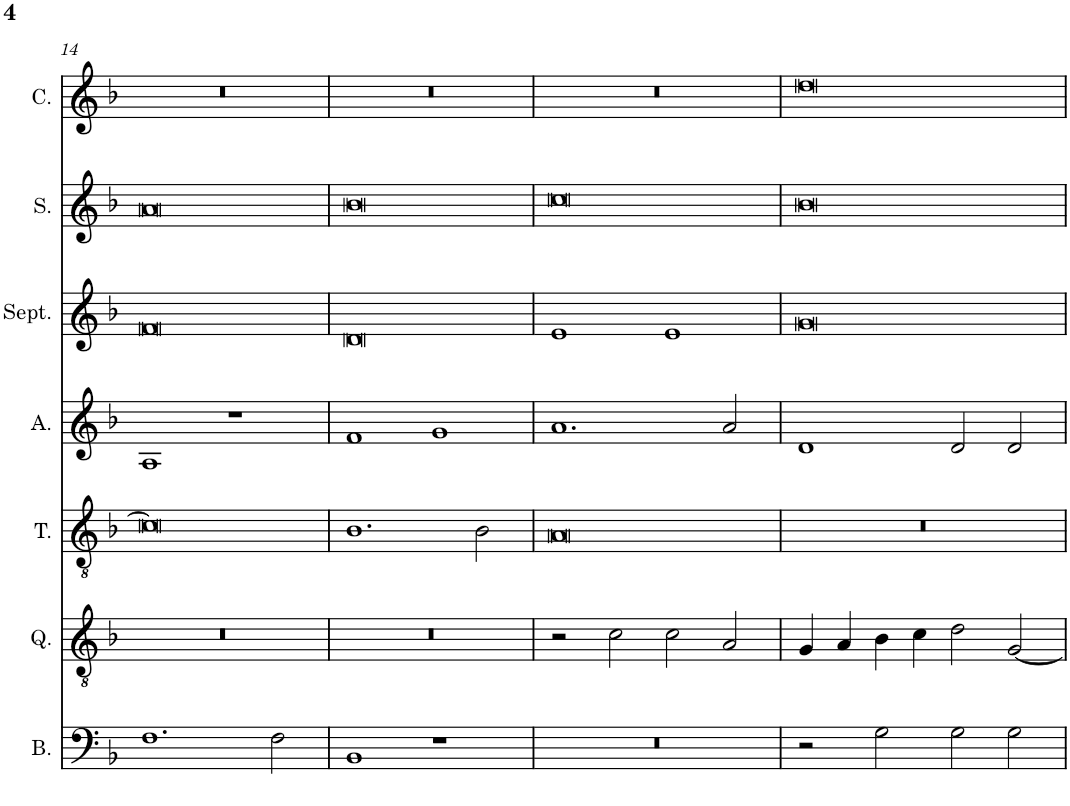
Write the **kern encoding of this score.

**kern	**kern	**kern	**kern	**kern	**kern	**kern
*part7	*part6	*part5	*part4	*part3	*part2	*part1
*staff7	*staff6	*staff5	*staff4	*staff3	*staff2	*staff1
*I"Bassus	*I"Quintus	*I"Tenor	*I"Altus	*I"Septimus	*I"Sextus	*I"Cantus
*I'B.	*I'Q.	*I'T.	*I'A.	*I'Sept.	*I'S.	*I'C.
!!LO:PB:g=z
*clefF4	*clefGv2	*clefGv2	*clefG2	*clefG2	*clefG2	*clefG2
*k[b-]	*k[b-]	*k[b-]	*k[b-]	*k[b-]	*k[b-]	*k[b-]
*F:	*F:	*F:	*F:	*F:	*F:	*F:
*M4/2	*M4/2	*M4/2	*M4/2	*M4/2	*M4/2	*M4/2
=14	=14	=14	=14	=14	=14	=14
1.F	0r	0c]	1A	0f	0a	0r
.	.	.	1r	.	.	.
2F\	.	.	.	.	.	.
=15	=15	=15	=15	=15	=15	=15
1BB-	0r	1.B-	1f	0d	0b-	0r
1r	.	.	1g	.	.	.
.	.	2B-\	.	.	.	.
=16	=16	=16	=16	=16	=16	=16
0r	2r	0A	1.a	1e	0cc	0r
.	2c\	.	.	.	.	.
.	2c\	.	.	1e	.	.
.	2A/	.	2a/	.	.	.
=17	=17	=17	=17	=17	=17	=17
2r	4G/	0r	1d	0g	0b-	0dd
.	4A/	.	.	.	.	.
2G\	4B-\	.	.	.	.	.
.	4c\	.	.	.	.	.
2G\	2d\	.	2d/	.	.	.
2G\	[2G/	.	2d/	.	.	.
=	=	=	=	=	=	=
*-	*-	*-	*-	*-	*-	*-
